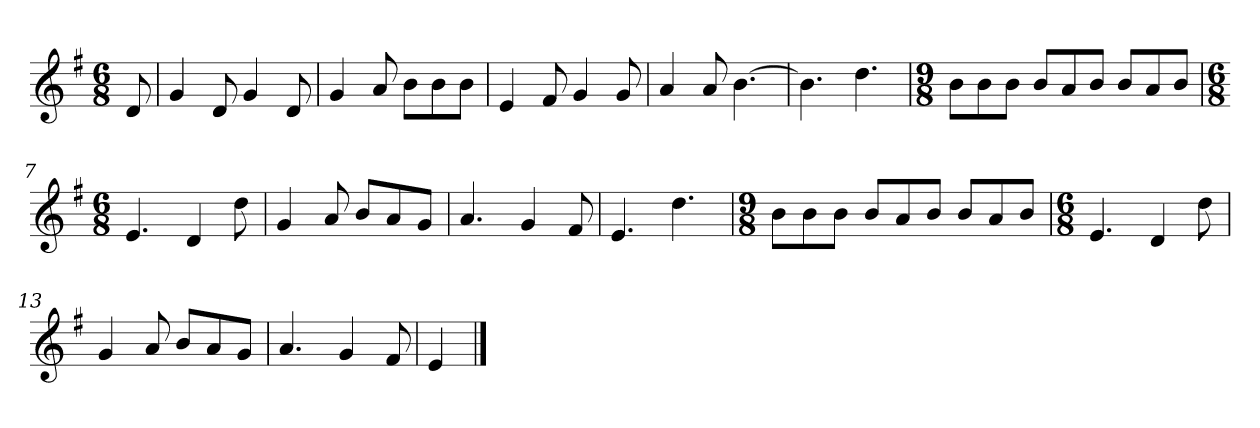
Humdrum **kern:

**kern
*part1
*staff1
*k[f#]
*M6/8
*MM120
=
8d
=1
4g
8d
4g
8d
=2
4g
8a
8bL
8b
8bJ
=3
4e
8f#
4g
8g
=4
4a
8a
[4.b
=5
4.b]
4.dd
=6
*M9/8
8bL
8b
8bJ
8bL
8a
8bJ
8bL
8a
8bJ
=7
*M6/8
4.e
4d
8dd
=8
4g
8a
8bL
8a
8gJ
=9
4.a
4g
8f#
=10
4.e
4.dd
=11
*M9/8
8bL
8b
8bJ
8bL
8a
8bJ
8bL
8a
8bJ
=12
*M6/8
4.e
4d
8dd
=13
4g
8a
8bL
8a
8gJ
=14
4.a
4g
8f#
=15
4e
==
*-
